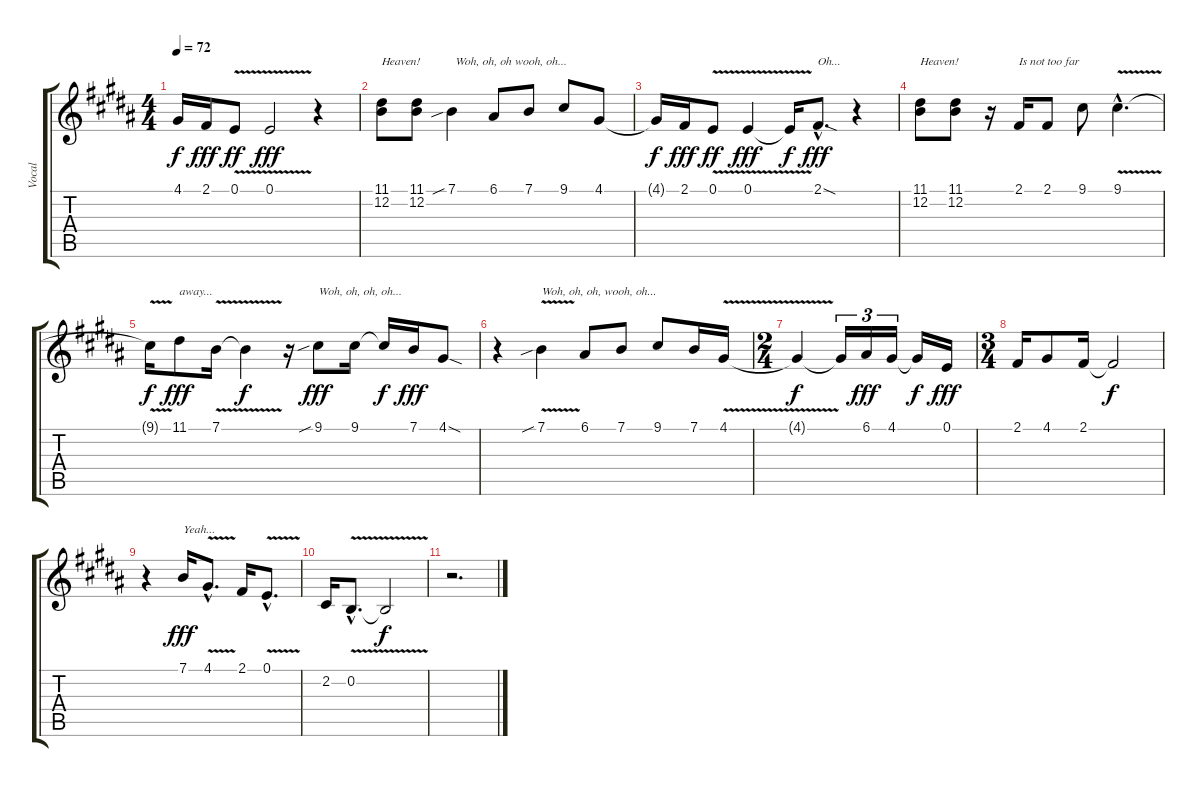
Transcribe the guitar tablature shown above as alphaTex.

\track ("Vocal" "Vocal") {instrument violin}
\staff {score tabs}
\tuning (E4 B3 G3 D3 A2 E2) {hide}
\ts (4 4)
\tempo 72
\clef g2
\ks b
4.1{t}.16{dy f} 2.1.16{dy fff} 0.1{v}.8{dy ff} 0.1{v}.2{dy fff} r.4 |
(11.1 12.2).8{txt "Heaven!"} (11.1 12.2).8 7.1{sib}.4{txt " Woh, oh, oh wooh, oh..."} 6.1.8 7.1.8 9.1.8 4.1.8 |
4.1{t}.16{dy f} 2.1.16{dy fff} 0.1{v}.8{dy ff} 0.1{v}.4{dy fff} 0.1{t}.16{dy f} 2.1{sod hac}.8{d txt "Oh..." dy fff} r.4 |
(11.1 12.2).8{txt "Heaven!"} (11.1 12.2).8 r.16 2.1.16{txt "Is not too far"} 2.1.8 9.1.8 9.1{v hac}.4{d} |
9.1{t}.16{dy f} 11.1.8{txt "away..." dy fff} 7.1{v}.16 7.1{t}.4{dy f} r.16 9.1{sib}.8{txt "Woh, oh, oh, oh..." dy fff} 9.1.16 9.1{t}.16{dy f} 7.1.16{dy fff} 4.1{sod}.8 |
r.4 7.1{v sib}.4{txt "Woh, oh, oh, wooh, oh..."} 6.1.8 7.1.8 9.1.8 7.1.16 4.1{v}.16 |
\ts (2 4)
4.1{t}.4{dy f} 4.1{t}.16{tu (3 2)} 6.1.16{tu (3 2) dy fff} 4.1.16{tu (3 2)} 4.1{t}.16{dy f} 0.1.16{dy fff} |
\ts (3 4)
2.1.16 4.1.8 2.1.16 2.1{t}.2{dy f} |
r.4 7.1.16{txt "Yeah..." dy fff} 4.1{v hac}.8{d} 2.1.16 0.1{v hac}.8{d} |
2.2.16 0.2{v hac}.8{d} 0.2{t}.2{dy f} |
r.2{d}
